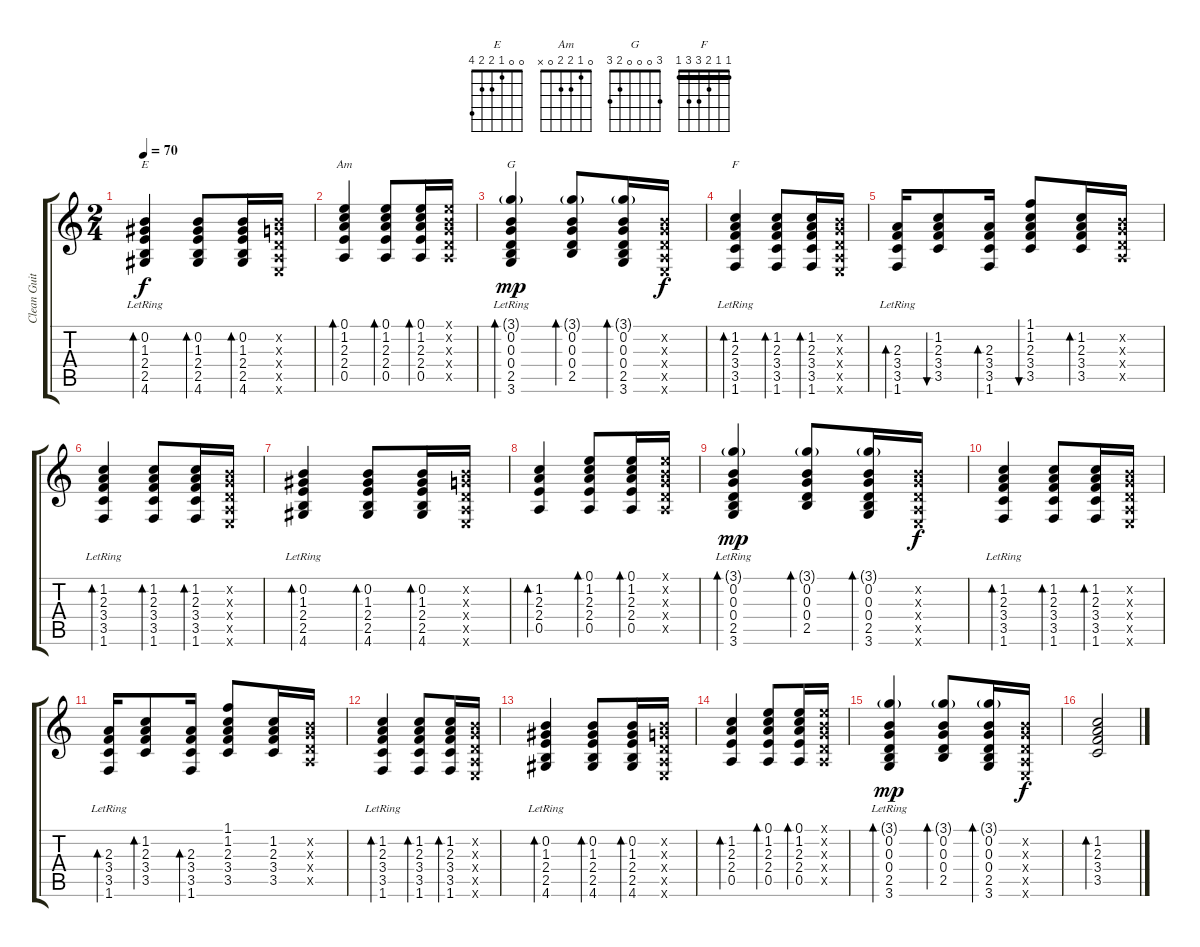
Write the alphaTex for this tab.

\track ("Clean Guitar2" "Clean Guit") {instrument acousticguitarsteel}
\staff {score tabs}
\tuning (E4 B3 G3 D3 A2 E2) {hide}
\chord ("E" 0 0 1 2 2 4)
\chord ("Am" 0 1 2 2 0 x)
\chord ("G" 3 0 0 0 2 3)
\chord ("F" 1 1 2 3 3 1) {barre 1}
\ts (2 4)
\tempo 70
\clef g2
\ks c
(0.2 1.3 2.4 2.5 4.6{lr}).4{bd 30 ch "E" dy f} (0.2 1.3 2.4 2.5 4.6).8{bd 30} (0.2 1.3 2.4 2.5 4.6).16{bd 30} (0.2{x} 0.3{x} 0.4{x} 0.5{x} 0.6{x}).16 |
(0.1 1.2 2.3 2.4 0.5).4{bd 30 ch "Am"} (0.1 1.2 2.3 2.4 0.5).8{bd 30} (0.1 1.2 2.3 2.4 0.5).16{bd 30} (0.1{x} 0.2{x} 0.3{x} 0.4{x} 0.5{x}).16 |
(3.1{g} 0.2 0.3 0.4 2.5 3.6{lr}).4{bd 30 ch "G" dy mp} (3.1{g} 0.2 0.3 0.4 2.5).8{bd 30} (3.1{g} 0.2 0.3 0.4 2.5 3.6).16{bd 30} (0.2{x} 0.3{x} 0.4{x} 0.5{x} 0.6{x}).16{dy f} |
(1.2 2.3 3.4 3.5 1.6{lr}).4{bd 30 ch "F"} (1.2 2.3 3.4 3.5 1.6).8{bd 30} (1.2 2.3 3.4 3.5 1.6).16{bd 30} (0.2{x} 0.3{x} 0.4{x} 0.5{x} 0.6{x}).16 |
(2.3 3.4 3.5 1.6{lr}).16{bd 30} (1.2 2.3 3.4 3.5).8{bu 30} (2.3 3.4 3.5 1.6).16{bd 30} (1.1 1.2 2.3 3.4 3.5).8{bu 30} (1.2 2.3 3.4 3.5).16{bd 30} (0.2{x} 0.3{x} 0.4{x} 0.5{x}).16 |
(1.2 2.3 3.4 3.5 1.6{lr}).4{bd 30} (1.2 2.3 3.4 3.5 1.6).8{bd 30} (1.2 2.3 3.4 3.5 1.6).16{bd 30} (0.2{x} 0.3{x} 0.4{x} 0.5{x} 0.6{x}).16 |
(0.2 1.3 2.4 2.5 4.6{lr}).4{bd 30} (0.2 1.3 2.4 2.5 4.6).8{bd 30} (0.2 1.3 2.4 2.5 4.6).16{bd 30} (0.2{x} 0.3{x} 0.4{x} 0.5{x} 0.6{x}).16 |
(1.2 2.3 2.4 0.5).4{bd 30} (0.1 1.2 2.3 2.4 0.5).8{bd 30} (0.1 1.2 2.3 2.4 0.5).16{bd 30} (0.1{x} 0.2{x} 0.3{x} 0.4{x} 0.5{x}).16 |
(3.1{g} 0.2 0.3 0.4 2.5 3.6{lr}).4{bd 30 dy mp} (3.1{g} 0.2 0.3 0.4 2.5).8{bd 30} (3.1{g} 0.2 0.3 0.4 2.5 3.6).16{bd 30} (0.2{x} 0.3{x} 0.4{x} 0.5{x} 0.6{x}).16{dy f} |
(1.2 2.3 3.4 3.5 1.6{lr}).4{bd 30} (1.2 2.3 3.4 3.5 1.6).8{bd 30} (1.2 2.3 3.4 3.5 1.6).16{bd 30} (0.2{x} 0.3{x} 0.4{x} 0.5{x} 0.6{x}).16 |
(2.3 3.4 3.5 1.6{lr}).16{bd 30} (1.2 2.3 3.4 3.5).8{bd 30} (2.3 3.4 3.5 1.6).16{bd 30} (1.1 1.2 2.3 3.4 3.5).8 (1.2 2.3 3.4 3.5).16 (0.2{x} 0.3{x} 0.4{x} 0.5{x}).16 |
(1.2 2.3 3.4 3.5 1.6{lr}).4{bd 30} (1.2 2.3 3.4 3.5 1.6).8{bd 30} (1.2 2.3 3.4 3.5 1.6).16{bd 30} (0.2{x} 0.3{x} 0.4{x} 0.5{x} 0.6{x}).16 |
(0.2 1.3 2.4 2.5 4.6{lr}).4{bd 30} (0.2 1.3 2.4 2.5 4.6).8{bd 30} (0.2 1.3 2.4 2.5 4.6).16{bd 30} (0.2{x} 0.3{x} 0.4{x} 0.5{x} 0.6{x}).16 |
(1.2 2.3 2.4 0.5).4{bd 30} (0.1 1.2 2.3 2.4 0.5).8{bd 30} (0.1 1.2 2.3 2.4 0.5).16{bd 30} (0.1{x} 0.2{x} 0.3{x} 0.4{x} 0.5{x}).16 |
(3.1{g} 0.2 0.3 0.4 2.5 3.6{lr}).4{bd 30 dy mp} (3.1{g} 0.2 0.3 0.4 2.5).8{bd 30} (3.1{g} 0.2 0.3 0.4 2.5 3.6).16{bd 30} (0.2{x} 0.3{x} 0.4{x} 0.5{x} 0.6{x}).16{dy f} |
(1.2 2.3 3.4 3.5).2{bd 60}
